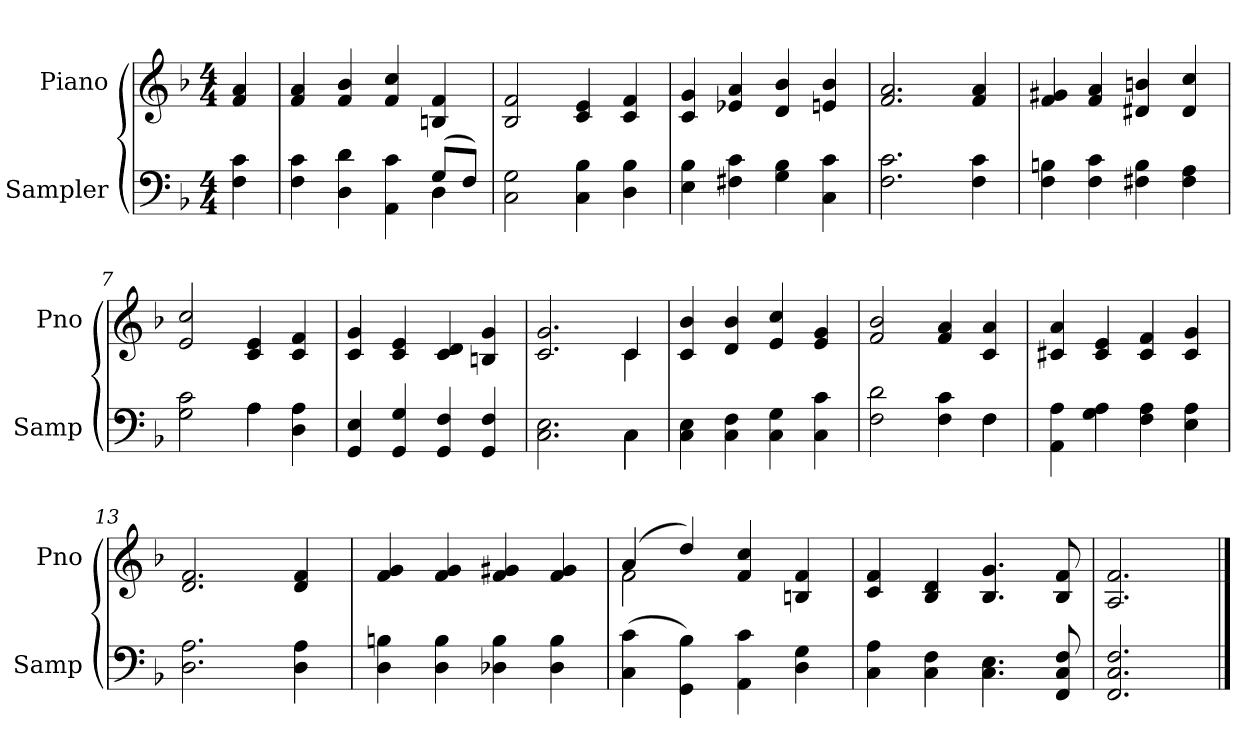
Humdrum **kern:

**kern	**kern
*part2	*part1
*staff2	*staff1
*I"Sampler	*I"Piano
*I'Samp	*I'Pno
*clefF4	*clefG2
*k[b-]	*k[b-]
*F:	*F:
*M4/4	*M4/4
=1	=1
4F 4c	4f 4a
=2	=2
*^	*
4F 4c	2.ryy	4f 4a
4D 4d	.	4f 4b-
4AA 4c	.	4f 4cc
(8G/L	4D	4Bn 4f
8F/J)	.	.
*v	*v	*
=3	=3
2C 2G	2B- 2f
4C 4B-	4c 4e
4D 4B-	4c 4f
=4	=4
4E 4B-	4c 4g
4F#X 4c	4e-X 4a
4G 4B-	4d 4b-
4C 4c	4en 4b-
=5	=5
2.F 2.c	2.f 2.a
4F 4c	4f 4a
=6	=6
4F 4Bn	4f 4g#X
4F 4c	4f 4a
4F#X 4B	4d#X 4bn
4F# 4A	4d# 4cc
=7	=7
*^	*
2G 2c	2ryy	2e 2cc
4A\	4A	4c 4e
4D 4A	4ryy	4c 4f
*v	*v	*
=8	=8
4GG 4E	4c 4g
4GG 4G	4c 4e
4GG 4F	4c 4d
4GG 4F	4Bn 4g
=9	=9
*^	*^
2.C 2.E	2.ryy	2.c 2.g	2.ryy
4C\	4C	4c/	4c
*v	*v	*	*
*	*v	*v
=10	=10
4C 4E	4c 4b-
4C 4F	4d 4b-
4C 4G	4e 4cc
4C 4c	4e 4g
=11	=11
*^	*
2F 2d	2.ryy	2f 2b-
4F 4c	.	4f 4a
4F\	4F	4c 4a
*v	*v	*
=12	=12
4AA 4A	4c#X 4a
4G 4A	4c# 4e
4F 4A	4c# 4f
4E 4A	4c# 4g
=13	=13
2.D 2.A	2.d 2.f
4D 4A	4d 4f
=14	=14
4D 4Bn	4f 4g
4D 4B	4f 4g
4D-X 4B	4f 4g#X
4D- 4B	4f 4g#
=15	=15
*	*^
(4C 4c	(4a/	2f
4GG 4B-)	4dd/)	.
4AA 4c	4f 4cc	2ryy
4D 4G	4Bn 4f	.
*	*v	*v
=16	=16
4C 4A	4c 4f
4C 4F	4B- 4d
4.C 4.E	4.B- 4.g
8FF 8C 8F	8B- 8f
=17	=17
2.FF 2.C 2.F	2.A 2.f
==	==
*-	*-
